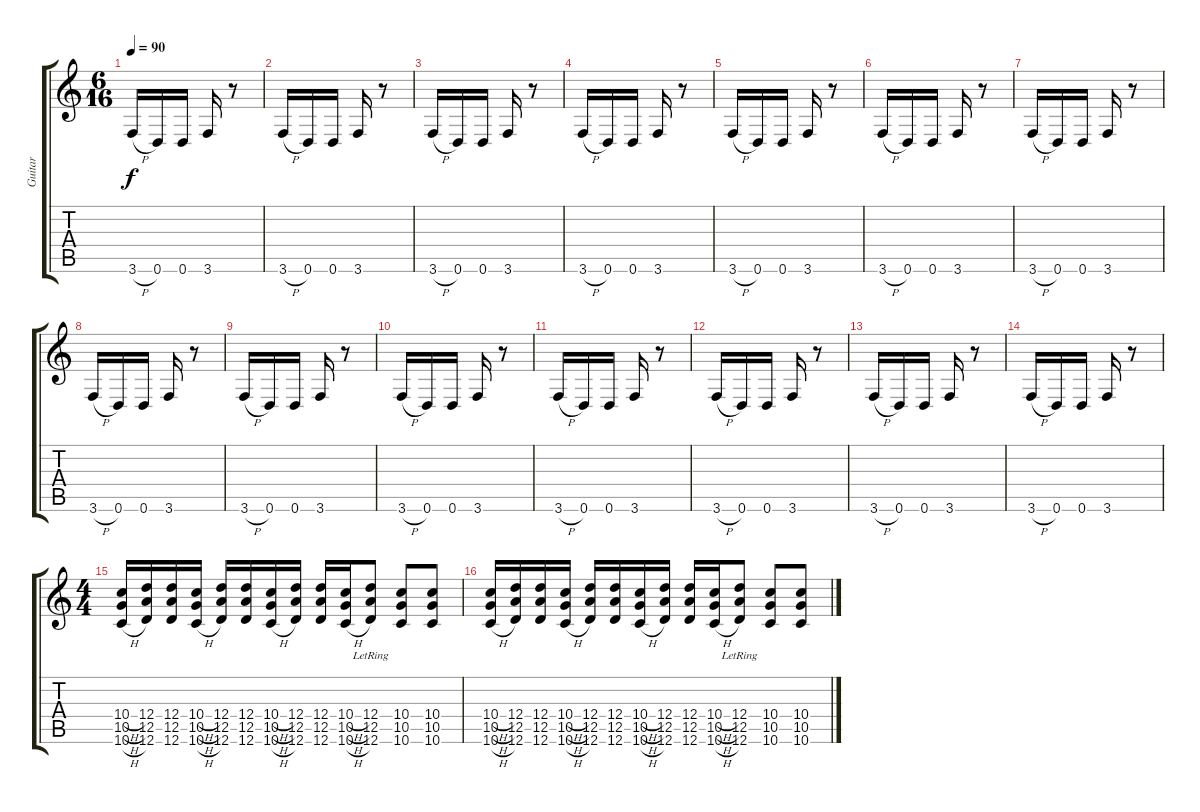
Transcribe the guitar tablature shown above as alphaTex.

\track ("Guitar" "Guitar") {instrument distortionguitar}
\staff {score tabs}
\tuning (E4 B3 G3 D3 A2 D2) {hide}
\ts (6 16)
\tempo 90
\clef g2
\ks c
3.6{h}.16{dy f} 0.6.16 0.6.16 3.6.16 r.8 |
3.6{h}.16 0.6.16 0.6.16 3.6.16 r.8 |
3.6{h}.16 0.6.16 0.6.16 3.6.16 r.8 |
3.6{h}.16 0.6.16 0.6.16 3.6.16 r.8 |
3.6{h}.16 0.6.16 0.6.16 3.6.16 r.8 |
3.6{h}.16 0.6.16 0.6.16 3.6.16 r.8 |
3.6{h}.16 0.6.16 0.6.16 3.6.16 r.8 |
3.6{h}.16 0.6.16 0.6.16 3.6.16 r.8 |
3.6{h}.16 0.6.16 0.6.16 3.6.16 r.8 |
3.6{h}.16 0.6.16 0.6.16 3.6.16 r.8 |
3.6{h}.16 0.6.16 0.6.16 3.6.16 r.8 |
3.6{h}.16 0.6.16 0.6.16 3.6.16 r.8 |
3.6{h}.16 0.6.16 0.6.16 3.6.16 r.8 |
3.6{h}.16 0.6.16 0.6.16 3.6.16 r.8 |
\ts (4 4)
(10.4{h} 10.5{h} 10.6{h}).16 (12.4 12.5 12.6).16 (12.4 12.5 12.6).16 (10.4{h} 10.5{h} 10.6{h}).16 (12.4 12.5 12.6).16 (12.4 12.5 12.6).16 (10.4{h} 10.5{h} 10.6{h}).16 (12.4 12.5 12.6).16 (12.4 12.5 12.6).16 (10.4{h} 10.5{h} 10.6{h}).16 (12.4{lr} 12.5{lr} 12.6{lr}).8 (10.4 10.5 10.6).8 (10.4 10.5 10.6).8 |
(10.4{h} 10.5{h} 10.6{h}).16 (12.4 12.5 12.6).16 (12.4 12.5 12.6).16 (10.4{h} 10.5{h} 10.6{h}).16 (12.4 12.5 12.6).16 (12.4 12.5 12.6).16 (10.4{h} 10.5{h} 10.6{h}).16 (12.4 12.5 12.6).16 (12.4 12.5 12.6).16 (10.4{h} 10.5{h} 10.6{h}).16 (12.4{lr} 12.5{lr} 12.6{lr}).8 (10.4 10.5 10.6).8 (10.4 10.5 10.6).8
